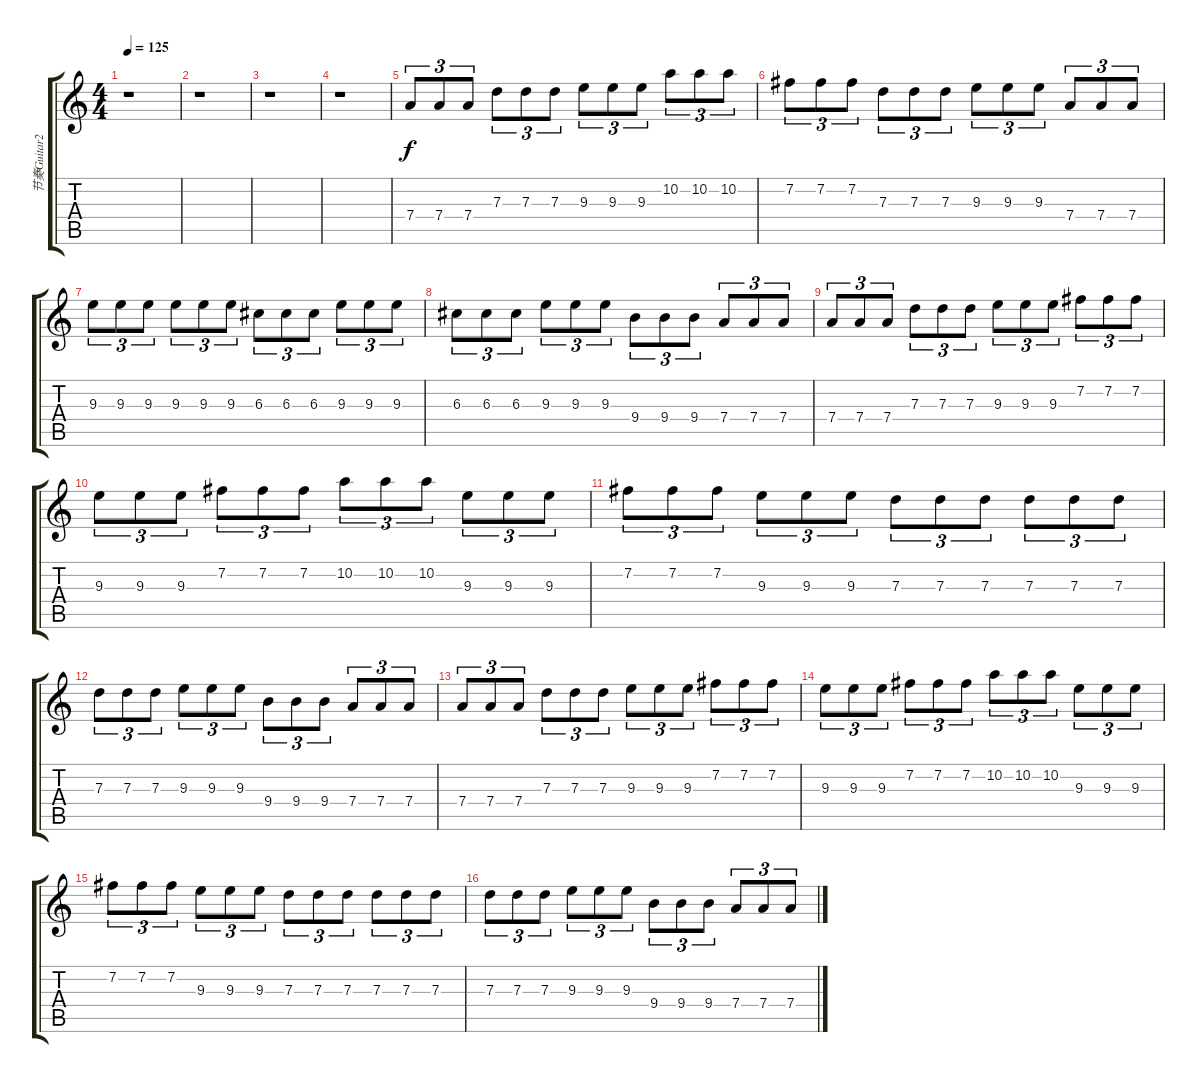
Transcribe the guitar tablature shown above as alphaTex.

\track ("节奏Guitar2" "节奏Guitar2") {instrument distortionguitar}
\staff {score tabs}
\tuning (E4 B3 G3 D3 A2 E2) {hide}
\ts (4 4)
\tempo 125
\clef g2
\ks c
r.1{dy f instrument distortionguitar} |
r.1 |
r.1 |
r.1 |
7.4.8{tu (3 2)} 7.4.8{tu (3 2)} 7.4.8{tu (3 2)} 7.3.8{tu (3 2)} 7.3.8{tu (3 2)} 7.3.8{tu (3 2)} 9.3.8{tu (3 2)} 9.3.8{tu (3 2)} 9.3.8{tu (3 2)} 10.2.8{tu (3 2)} 10.2.8{tu (3 2)} 10.2.8{tu (3 2)} |
7.2.8{tu (3 2)} 7.2.8{tu (3 2)} 7.2.8{tu (3 2)} 7.3.8{tu (3 2)} 7.3.8{tu (3 2)} 7.3.8{tu (3 2)} 9.3.8{tu (3 2)} 9.3.8{tu (3 2)} 9.3.8{tu (3 2)} 7.4.8{tu (3 2)} 7.4.8{tu (3 2)} 7.4.8{tu (3 2)} |
9.3.8{tu (3 2)} 9.3.8{tu (3 2)} 9.3.8{tu (3 2)} 9.3.8{tu (3 2)} 9.3.8{tu (3 2)} 9.3.8{tu (3 2)} 6.3.8{tu (3 2)} 6.3.8{tu (3 2)} 6.3.8{tu (3 2)} 9.3.8{tu (3 2)} 9.3.8{tu (3 2)} 9.3.8{tu (3 2)} |
6.3.8{tu (3 2)} 6.3.8{tu (3 2)} 6.3.8{tu (3 2)} 9.3.8{tu (3 2)} 9.3.8{tu (3 2)} 9.3.8{tu (3 2)} 9.4.8{tu (3 2)} 9.4.8{tu (3 2)} 9.4.8{tu (3 2)} 7.4.8{tu (3 2)} 7.4.8{tu (3 2)} 7.4.8{tu (3 2)} |
7.4.8{tu (3 2)} 7.4.8{tu (3 2)} 7.4.8{tu (3 2)} 7.3.8{tu (3 2)} 7.3.8{tu (3 2)} 7.3.8{tu (3 2)} 9.3.8{tu (3 2)} 9.3.8{tu (3 2)} 9.3.8{tu (3 2)} 7.2.8{tu (3 2)} 7.2.8{tu (3 2)} 7.2.8{tu (3 2)} |
9.3.8{tu (3 2)} 9.3.8{tu (3 2)} 9.3.8{tu (3 2)} 7.2.8{tu (3 2)} 7.2.8{tu (3 2)} 7.2.8{tu (3 2)} 10.2.8{tu (3 2)} 10.2.8{tu (3 2)} 10.2.8{tu (3 2)} 9.3.8{tu (3 2)} 9.3.8{tu (3 2)} 9.3.8{tu (3 2)} |
7.2.8{tu (3 2)} 7.2.8{tu (3 2)} 7.2.8{tu (3 2)} 9.3.8{tu (3 2)} 9.3.8{tu (3 2)} 9.3.8{tu (3 2)} 7.3.8{tu (3 2)} 7.3.8{tu (3 2)} 7.3.8{tu (3 2)} 7.3.8{tu (3 2)} 7.3.8{tu (3 2)} 7.3.8{tu (3 2)} |
7.3.8{tu (3 2)} 7.3.8{tu (3 2)} 7.3.8{tu (3 2)} 9.3.8{tu (3 2)} 9.3.8{tu (3 2)} 9.3.8{tu (3 2)} 9.4.8{tu (3 2)} 9.4.8{tu (3 2)} 9.4.8{tu (3 2)} 7.4.8{tu (3 2)} 7.4.8{tu (3 2)} 7.4.8{tu (3 2)} |
7.4.8{tu (3 2)} 7.4.8{tu (3 2)} 7.4.8{tu (3 2)} 7.3.8{tu (3 2)} 7.3.8{tu (3 2)} 7.3.8{tu (3 2)} 9.3.8{tu (3 2)} 9.3.8{tu (3 2)} 9.3.8{tu (3 2)} 7.2.8{tu (3 2)} 7.2.8{tu (3 2)} 7.2.8{tu (3 2)} |
9.3.8{tu (3 2)} 9.3.8{tu (3 2)} 9.3.8{tu (3 2)} 7.2.8{tu (3 2)} 7.2.8{tu (3 2)} 7.2.8{tu (3 2)} 10.2.8{tu (3 2)} 10.2.8{tu (3 2)} 10.2.8{tu (3 2)} 9.3.8{tu (3 2)} 9.3.8{tu (3 2)} 9.3.8{tu (3 2)} |
7.2.8{tu (3 2)} 7.2.8{tu (3 2)} 7.2.8{tu (3 2)} 9.3.8{tu (3 2)} 9.3.8{tu (3 2)} 9.3.8{tu (3 2)} 7.3.8{tu (3 2)} 7.3.8{tu (3 2)} 7.3.8{tu (3 2)} 7.3.8{tu (3 2)} 7.3.8{tu (3 2)} 7.3.8{tu (3 2)} |
7.3.8{tu (3 2)} 7.3.8{tu (3 2)} 7.3.8{tu (3 2)} 9.3.8{tu (3 2)} 9.3.8{tu (3 2)} 9.3.8{tu (3 2)} 9.4.8{tu (3 2)} 9.4.8{tu (3 2)} 9.4.8{tu (3 2)} 7.4.8{tu (3 2)} 7.4.8{tu (3 2)} 7.4.8{tu (3 2)}
